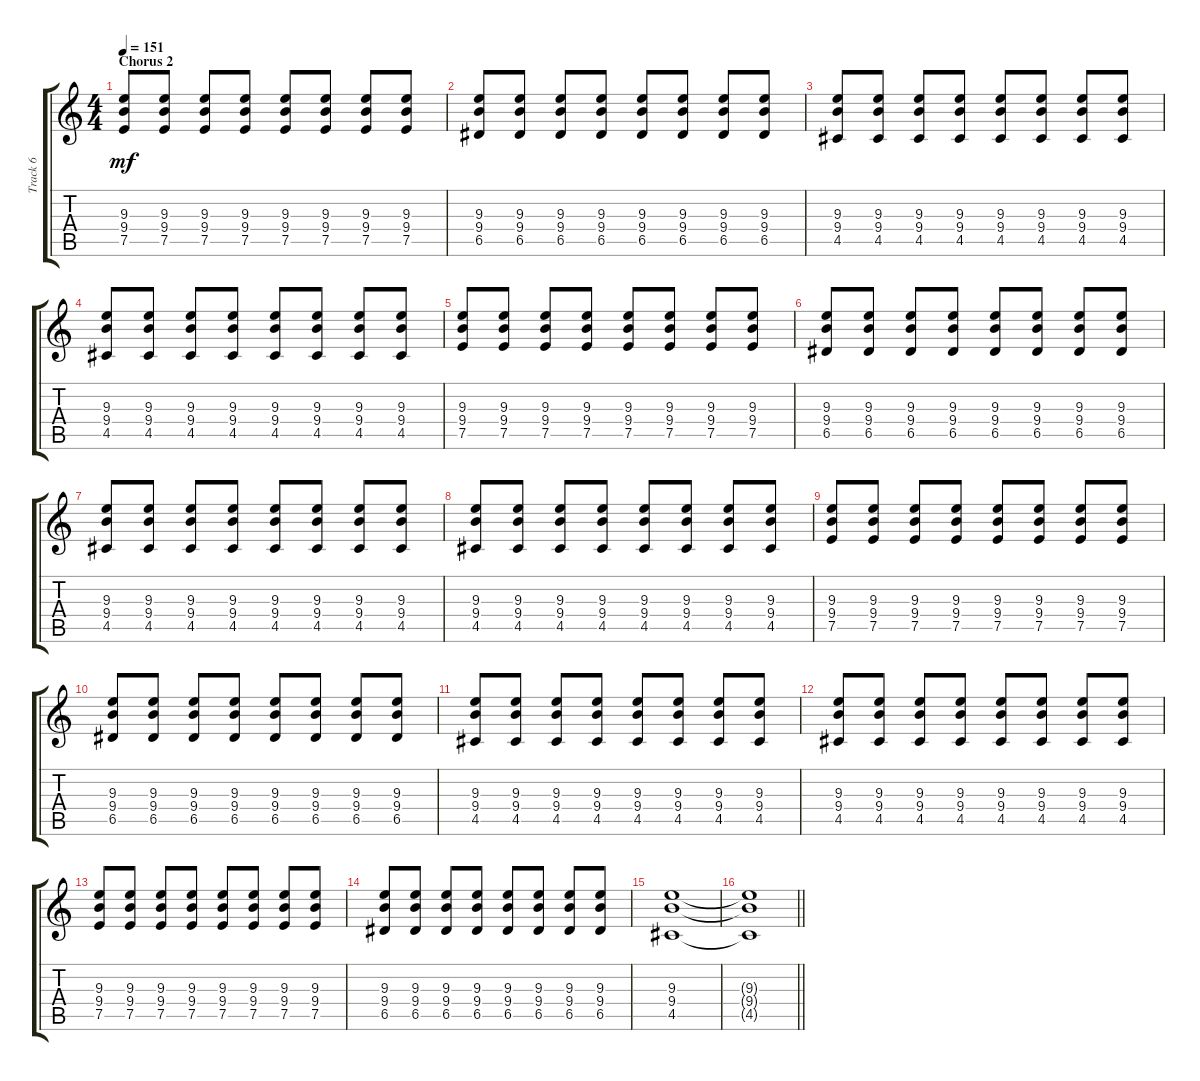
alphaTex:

\track ("Track 6" "Track 6") {instrument acousticguitarsteel}
\staff {score tabs}
\tuning (E4 B3 G3 D3 A2 E2) {hide}
\ts (4 4)
\section ("" "Chorus 2")
\tempo 151
\clef g2
\ks c
(9.3 9.4 7.5).8{dy mf} (9.3 9.4 7.5).8 (9.3 9.4 7.5).8 (9.3 9.4 7.5).8 (9.3 9.4 7.5).8 (9.3 9.4 7.5).8 (9.3 9.4 7.5).8 (9.3 9.4 7.5).8 |
(9.3 9.4 6.5).8 (9.3 9.4 6.5).8 (9.3 9.4 6.5).8 (9.3 9.4 6.5).8 (9.3 9.4 6.5).8 (9.3 9.4 6.5).8 (9.3 9.4 6.5).8 (9.3 9.4 6.5).8 |
(9.3 9.4 4.5).8 (9.3 9.4 4.5).8 (9.3 9.4 4.5).8 (9.3 9.4 4.5).8 (9.3 9.4 4.5).8 (9.3 9.4 4.5).8 (9.3 9.4 4.5).8 (9.3 9.4 4.5).8 |
(9.3 9.4 4.5).8 (9.3 9.4 4.5).8 (9.3 9.4 4.5).8 (9.3 9.4 4.5).8 (9.3 9.4 4.5).8 (9.3 9.4 4.5).8 (9.3 9.4 4.5).8 (9.3 9.4 4.5).8 |
(9.3 9.4 7.5).8 (9.3 9.4 7.5).8 (9.3 9.4 7.5).8 (9.3 9.4 7.5).8 (9.3 9.4 7.5).8 (9.3 9.4 7.5).8 (9.3 9.4 7.5).8 (9.3 9.4 7.5).8 |
(9.3 9.4 6.5).8 (9.3 9.4 6.5).8 (9.3 9.4 6.5).8 (9.3 9.4 6.5).8 (9.3 9.4 6.5).8 (9.3 9.4 6.5).8 (9.3 9.4 6.5).8 (9.3 9.4 6.5).8 |
(9.3 9.4 4.5).8 (9.3 9.4 4.5).8 (9.3 9.4 4.5).8 (9.3 9.4 4.5).8 (9.3 9.4 4.5).8 (9.3 9.4 4.5).8 (9.3 9.4 4.5).8 (9.3 9.4 4.5).8 |
(9.3 9.4 4.5).8 (9.3 9.4 4.5).8 (9.3 9.4 4.5).8 (9.3 9.4 4.5).8 (9.3 9.4 4.5).8 (9.3 9.4 4.5).8 (9.3 9.4 4.5).8 (9.3 9.4 4.5).8 |
(9.3 9.4 7.5).8 (9.3 9.4 7.5).8 (9.3 9.4 7.5).8 (9.3 9.4 7.5).8 (9.3 9.4 7.5).8 (9.3 9.4 7.5).8 (9.3 9.4 7.5).8 (9.3 9.4 7.5).8 |
(9.3 9.4 6.5).8 (9.3 9.4 6.5).8 (9.3 9.4 6.5).8 (9.3 9.4 6.5).8 (9.3 9.4 6.5).8 (9.3 9.4 6.5).8 (9.3 9.4 6.5).8 (9.3 9.4 6.5).8 |
(9.3 9.4 4.5).8 (9.3 9.4 4.5).8 (9.3 9.4 4.5).8 (9.3 9.4 4.5).8 (9.3 9.4 4.5).8 (9.3 9.4 4.5).8 (9.3 9.4 4.5).8 (9.3 9.4 4.5).8 |
(9.3 9.4 4.5).8 (9.3 9.4 4.5).8 (9.3 9.4 4.5).8 (9.3 9.4 4.5).8 (9.3 9.4 4.5).8 (9.3 9.4 4.5).8 (9.3 9.4 4.5).8 (9.3 9.4 4.5).8 |
(9.3 9.4 7.5).8 (9.3 9.4 7.5).8 (9.3 9.4 7.5).8 (9.3 9.4 7.5).8 (9.3 9.4 7.5).8 (9.3 9.4 7.5).8 (9.3 9.4 7.5).8 (9.3 9.4 7.5).8 |
(9.3 9.4 6.5).8 (9.3 9.4 6.5).8 (9.3 9.4 6.5).8 (9.3 9.4 6.5).8 (9.3 9.4 6.5).8 (9.3 9.4 6.5).8 (9.3 9.4 6.5).8 (9.3 9.4 6.5).8 |
(9.3 9.4 4.5).1 |
\barLineRight lightlight
(9.3{t} 9.4{t} 4.5{t}).1
